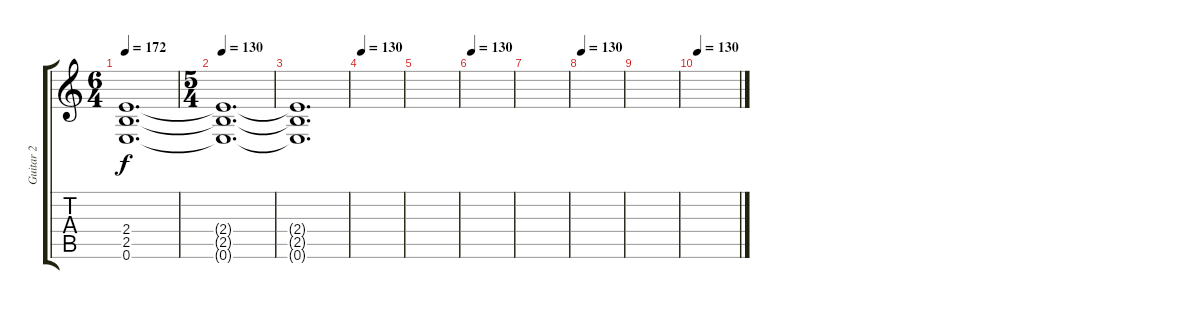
\track ("Guitar 2" "Guitar 2") {instrument acousticguitarsteel}
\staff {score tabs}
\tuning (E4 B3 G3 D3 A2 E2) {hide}
\ts (6 4)
\tempo 172
\clef g2
\ks c
(2.4{t} 2.5{t} 0.6{t}).1{d dy f} |
\ts (5 4)
\tempo 130
(2.4{t} 2.5{t} 0.6{t}).1{d} |
(2.4{t} 2.5{t} 0.6{t}).1{d} |
\tempo 130
|
|
\tempo 130
|
|
\tempo 130
|
|
\tempo 130
